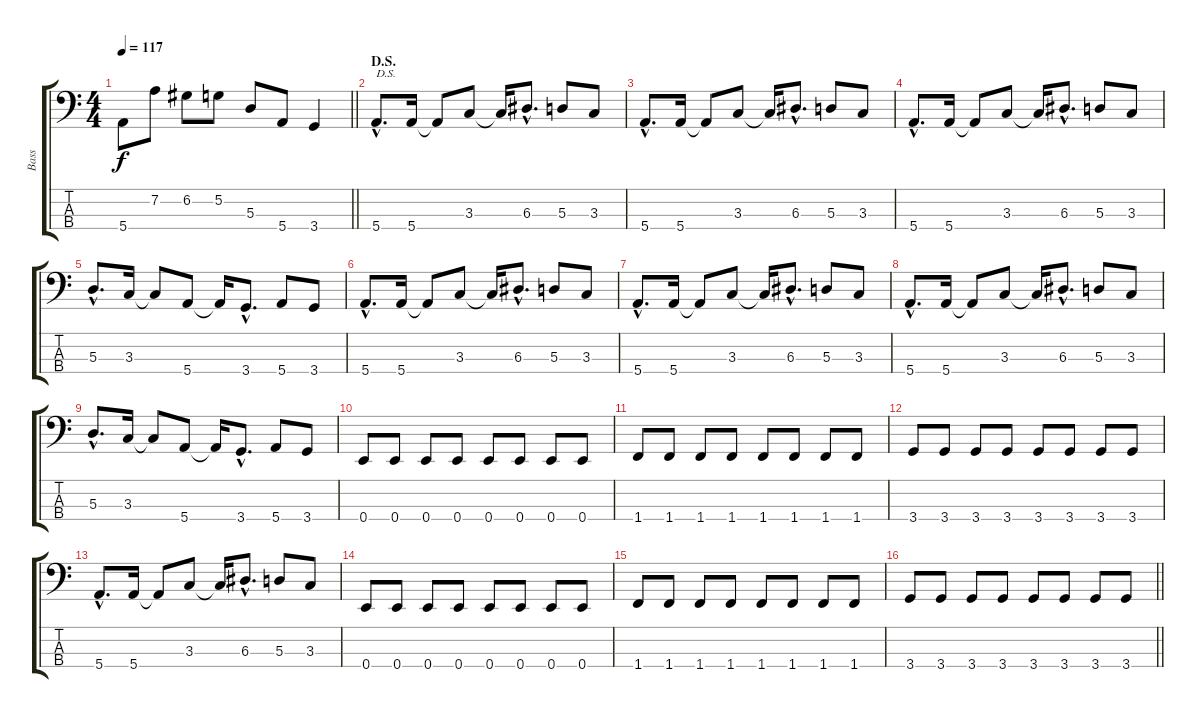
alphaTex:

\track ("Bass" "Bass") {instrument electricbasspick}
\staff {score tabs}
\tuning (G2 D2 A1 E1) {hide}
\ts (4 4)
\tempo 117
\clef f4
\barLineRight lightlight
\ks c
5.4.8{dy f} 7.2.8 6.2.8 5.2.8 5.3.8 5.4.8 3.4.4 |
\section ("" "D.S.")
5.4{hac}.8{d txt "D.S."} 5.4.16 5.4{t}.8 3.3.8 3.3{t}.16 6.3{hac}.8{d} 5.3.8 3.3.8 |
5.4{hac}.8{d} 5.4.16 5.4{t}.8 3.3.8 3.3{t}.16 6.3{hac}.8{d} 5.3.8 3.3.8 |
5.4{hac}.8{d} 5.4.16 5.4{t}.8 3.3.8 3.3{t}.16 6.3{hac}.8{d} 5.3.8 3.3.8 |
5.3{hac}.8{d} 3.3.16 3.3{t}.8 5.4.8 5.4{t}.16 3.4{hac}.8{d} 5.4.8 3.4.8 |
5.4{hac}.8{d} 5.4.16 5.4{t}.8 3.3.8 3.3{t}.16 6.3{hac}.8{d} 5.3.8 3.3.8 |
5.4{hac}.8{d} 5.4.16 5.4{t}.8 3.3.8 3.3{t}.16 6.3{hac}.8{d} 5.3.8 3.3.8 |
5.4{hac}.8{d} 5.4.16 5.4{t}.8 3.3.8 3.3{t}.16 6.3{hac}.8{d} 5.3.8 3.3.8 |
5.3{hac}.8{d} 3.3.16 3.3{t}.8 5.4.8 5.4{t}.16 3.4{hac}.8{d} 5.4.8 3.4.8 |
0.4.8 0.4.8 0.4.8 0.4.8 0.4.8 0.4.8 0.4.8 0.4.8 |
1.4.8 1.4.8 1.4.8 1.4.8 1.4.8 1.4.8 1.4.8 1.4.8 |
3.4.8 3.4.8 3.4.8 3.4.8 3.4.8 3.4.8 3.4.8 3.4.8 |
5.4{hac}.8{d} 5.4.16 5.4{t}.8 3.3.8 3.3{t}.16 6.3{hac}.8{d} 5.3.8 3.3.8 |
0.4.8 0.4.8 0.4.8 0.4.8 0.4.8 0.4.8 0.4.8 0.4.8 |
1.4.8 1.4.8 1.4.8 1.4.8 1.4.8 1.4.8 1.4.8 1.4.8 |
\barLineRight lightlight
3.4.8 3.4.8 3.4.8 3.4.8 3.4.8 3.4.8 3.4.8 3.4.8
